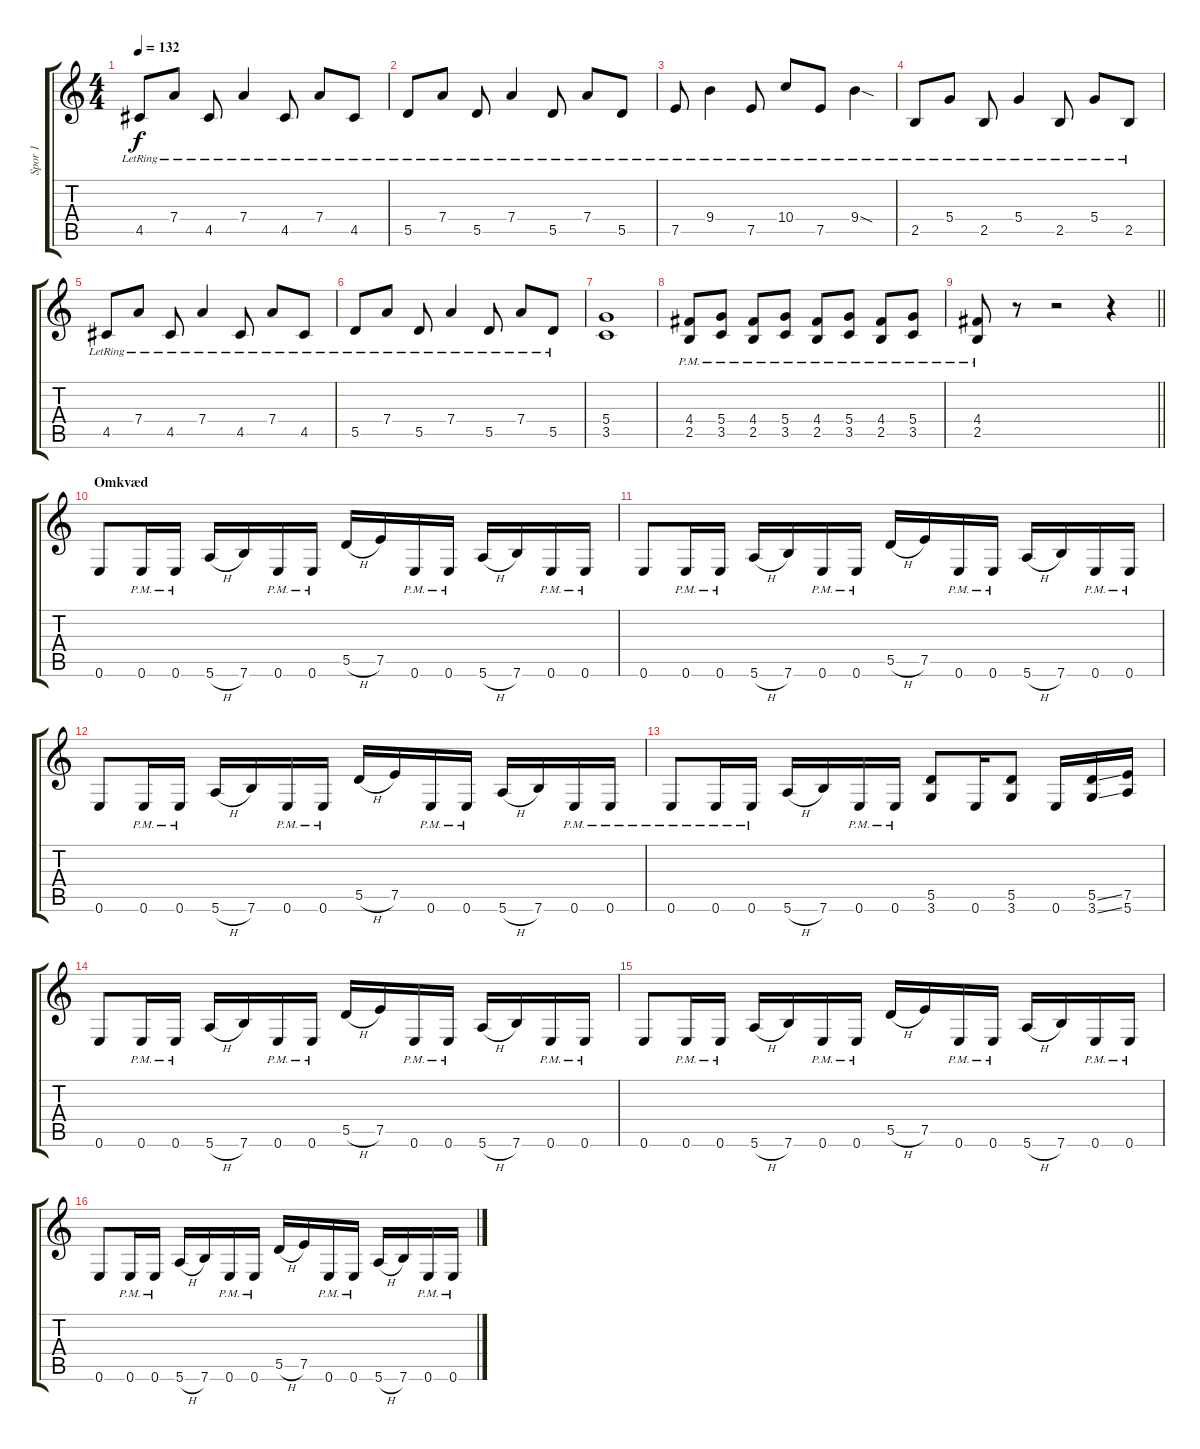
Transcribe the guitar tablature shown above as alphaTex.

\track ("Spor 1" "Spor 1") {instrument distortionguitar}
\staff {score tabs}
\tuning (E4 B3 G3 D3 A2 E2) {hide}
\ts (4 4)
\tempo 132
\clef g2
\ks c
4.5{lr}.8{dy f} 7.4{lr}.8 4.5{lr}.8 7.4{lr}.4 4.5{lr}.8 7.4{lr}.8 4.5{lr}.8 |
5.5{lr}.8 7.4{lr}.8 5.5{lr}.8 7.4{lr}.4 5.5{lr}.8 7.4{lr}.8 5.5{lr}.8 |
7.5{lr}.8 9.4{lr}.4 7.5{lr}.8 10.4{lr}.8 7.5{lr}.8 9.4{sod lr}.4 |
2.5{lr}.8 5.4{lr}.8 2.5{lr}.8 5.4{lr}.4 2.5{lr}.8 5.4{lr}.8 2.5{lr}.8 |
4.5{lr}.8 7.4{lr}.8 4.5{lr}.8 7.4{lr}.4 4.5{lr}.8 7.4{lr}.8 4.5{lr}.8 |
5.5{lr}.8 7.4{lr}.8 5.5{lr}.8 7.4{lr}.4 5.5{lr}.8 7.4{lr}.8 5.5{lr}.8 |
(5.4 3.5).1 |
(4.4{pm} 2.5{pm}).8 (5.4{pm} 3.5{pm}).8 (4.4{pm} 2.5{pm}).8 (5.4{pm} 3.5{pm}).8 (4.4{pm} 2.5{pm}).8 (5.4{pm} 3.5{pm}).8 (4.4{pm} 2.5{pm}).8 (5.4{pm} 3.5{pm}).8 |
\barLineRight lightlight
(4.4{pm} 2.5{pm}).8 r.8 r.2 r.4 |
\section ("" "Omkvæd")
0.6.8 0.6{pm}.16 0.6{pm}.16 5.6{h}.16 7.6.16 0.6{pm}.16 0.6{pm}.16 5.5{h}.16 7.5.16 0.6{pm}.16 0.6{pm}.16 5.6{h}.16 7.6.16 0.6{pm}.16 0.6{pm}.16 |
0.6.8 0.6{pm}.16 0.6{pm}.16 5.6{h}.16 7.6.16 0.6{pm}.16 0.6{pm}.16 5.5{h}.16 7.5.16 0.6{pm}.16 0.6{pm}.16 5.6{h}.16 7.6.16 0.6{pm}.16 0.6{pm}.16 |
0.6.8 0.6{pm}.16 0.6{pm}.16 5.6{h}.16 7.6.16 0.6{pm}.16 0.6{pm}.16 5.5{h}.16 7.5.16 0.6{pm}.16 0.6{pm}.16 5.6{h}.16 7.6.16 0.6{pm}.16 0.6{pm}.16 |
0.6{pm}.8 0.6{pm}.16 0.6{pm}.16 5.6{h}.16 7.6.16 0.6{pm}.16 0.6{pm}.16 (5.5 3.6).8 0.6.16 (5.5 3.6).8 0.6.16 (5.5{ss} 3.6{ss}).16 (7.5 5.6).16 |
0.6.8 0.6{pm}.16 0.6{pm}.16 5.6{h}.16 7.6.16 0.6{pm}.16 0.6{pm}.16 5.5{h}.16 7.5.16 0.6{pm}.16 0.6{pm}.16 5.6{h}.16 7.6.16 0.6{pm}.16 0.6{pm}.16 |
0.6.8 0.6{pm}.16 0.6{pm}.16 5.6{h}.16 7.6.16 0.6{pm}.16 0.6{pm}.16 5.5{h}.16 7.5.16 0.6{pm}.16 0.6{pm}.16 5.6{h}.16 7.6.16 0.6{pm}.16 0.6{pm}.16 |
0.6.8 0.6{pm}.16 0.6{pm}.16 5.6{h}.16 7.6.16 0.6{pm}.16 0.6{pm}.16 5.5{h}.16 7.5.16 0.6{pm}.16 0.6{pm}.16 5.6{h}.16 7.6.16 0.6{pm}.16 0.6{pm}.16
